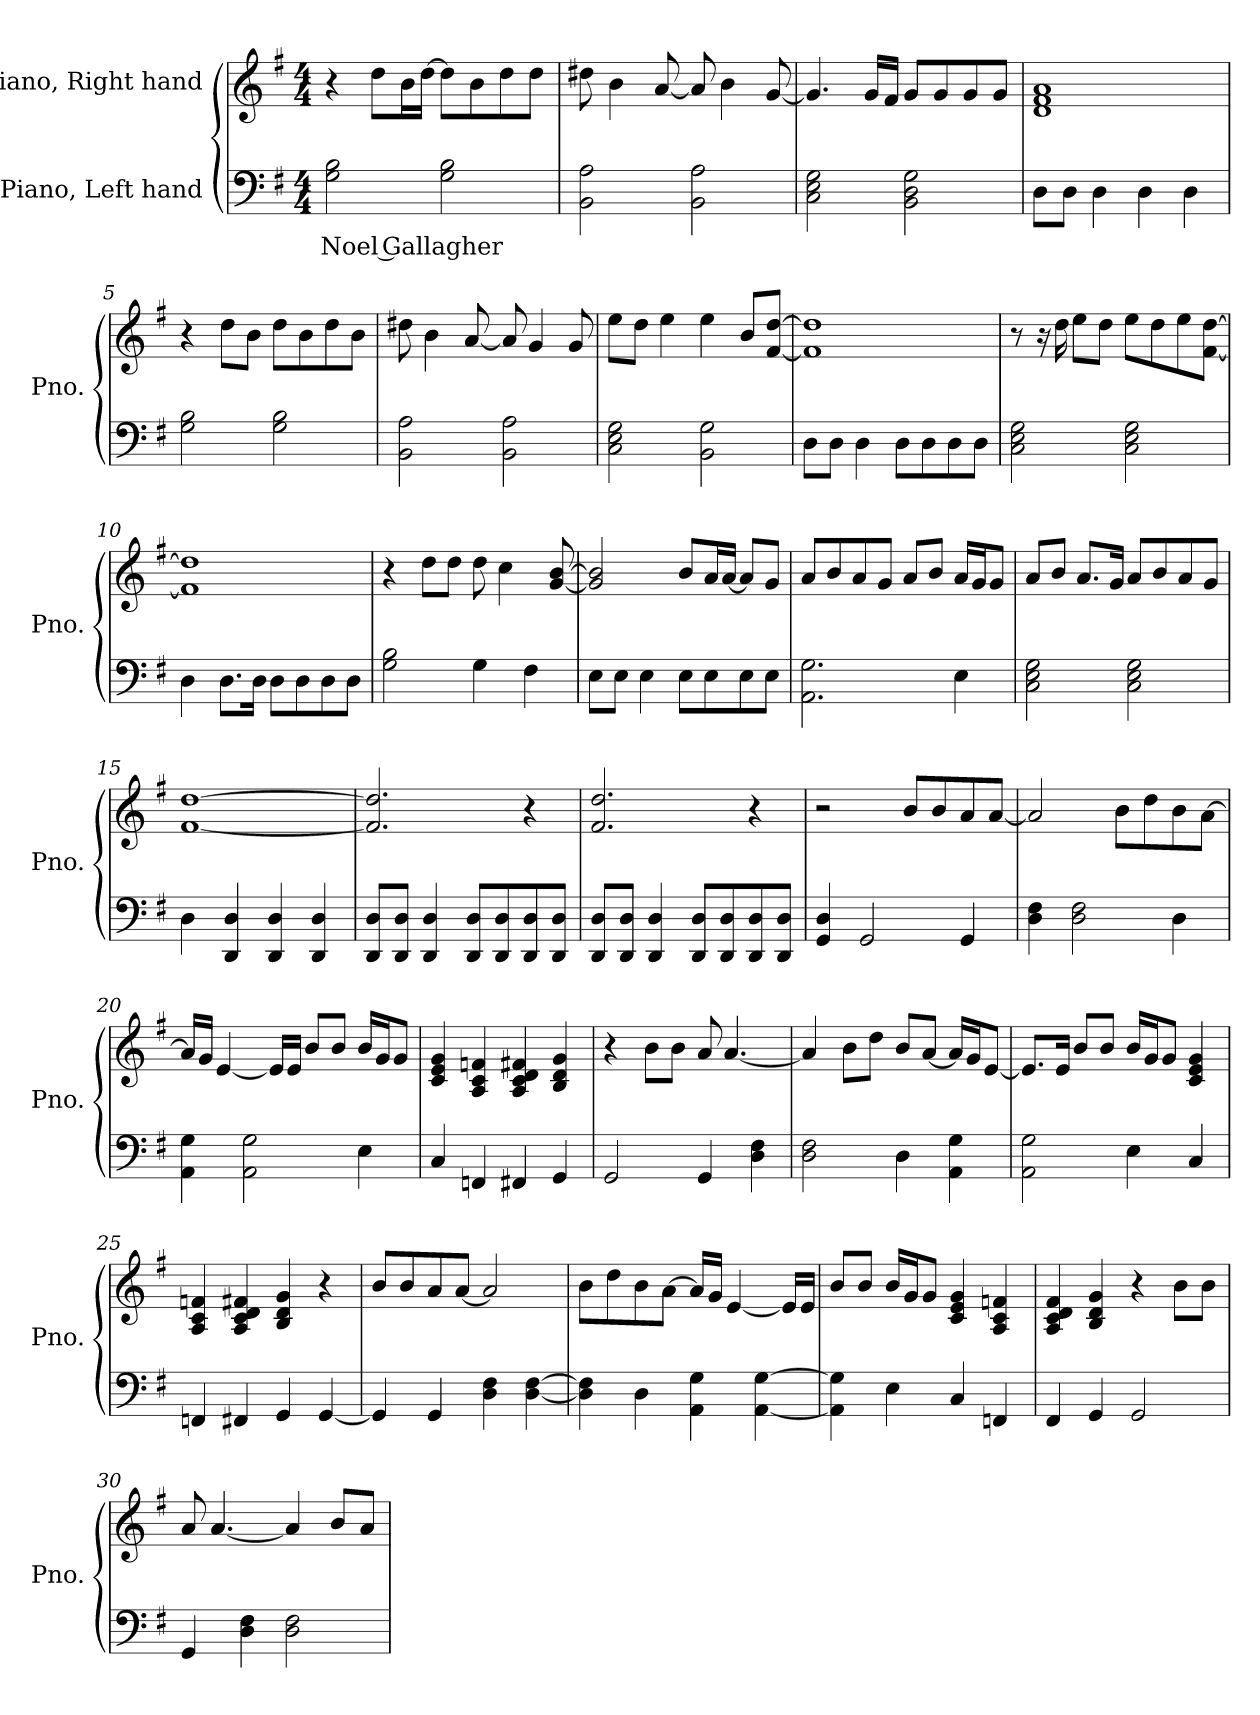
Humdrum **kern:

**kern	**text	**kern
*part2	*part2	*part1
*staff2	*staff2	*staff1
*I"Piano, Left hand	*	*I"Piano, Right hand
*I'Pno.	*	*I'Pno.
*clefF4	*	*clefG2
*k[f#]	*	*k[f#]
*M4/4	*	*M4/4
*MM120	*	*MM120
=1	=1	=1
!	!LO:LY:b	!
2G\ 2B\	Noel Gallagher	4r
.	.	8dd\L
.	.	16b\L
.	.	[16dd\JJ
2G\ 2B\	.	8dd\L]
.	.	8b\
.	.	8dd\
.	.	8dd\J
=2	=2	=2
2BB\ 2A\	.	8dd#X\
.	.	4b\
.	.	[8a/
2BB\ 2A\	.	8a/]
.	.	4b\
.	.	[8g/
=3	=3	=3
2C\ 2E\ 2G\	.	4.g/]
.	.	16g/LL
.	.	16f#/JJ
2BB\ 2D\ 2G\	.	8g/L
.	.	8g/
.	.	8g/
.	.	8g/J
=4	=4	=4
8D\L	.	1d 1f# 1a
8D\J	.	.
4D\	.	.
4D\	.	.
4D\	.	.
!!LO:LB:g=z
=5	=5	=5
2G\ 2B\	.	4r
.	.	8dd\L
.	.	8b\J
2G\ 2B\	.	8dd\L
.	.	8b\
.	.	8dd\
.	.	8b\J
=6	=6	=6
2BB\ 2A\	.	8dd#X\
.	.	4b\
.	.	[8a/
2BB\ 2A\	.	8a/]
.	.	4g/
.	.	8g/
=7	=7	=7
2C\ 2E\ 2G\	.	8ee\L
.	.	8dd\J
.	.	4ee\
2BB\ 2G\	.	4ee\
.	.	8b/L
.	.	[8f#/ [8dd/J
=8	=8	=8
8D\L	.	1f#] 1dd]
8D\J	.	.
4D\	.	.
8D\L	.	.
8D\	.	.
8D\	.	.
8D\J	.	.
=9	=9	=9
2C\ 2E\ 2G\	.	8r
.	.	16r
.	.	16dd\
.	.	8ee\L
.	.	8dd\J
2C\ 2E\ 2G\	.	8ee\L
.	.	8dd\
.	.	8ee\
.	.	[8f#\ [8dd\J
!!LO:LB:g=z
=10	=10	=10
4D\	.	1f#] 1dd]
8.D\L	.	.
16D\Jk	.	.
8D\L	.	.
8D\	.	.
8D\	.	.
8D\J	.	.
=11	=11	=11
2G\ 2B\	.	4r
.	.	8dd\L
.	.	8dd\J
4G\	.	8dd\
.	.	4cc\
4F#\	.	.
.	.	[8g/ [8b/
=12	=12	=12
8E\L	.	2g/] 2b/]
8E\J	.	.
4E\	.	.
8E\L	.	8b/L
8E\	.	16a/L
.	.	[16a/JJ
8E\	.	8a/L]
8E\J	.	8g/J
=13	=13	=13
2.AA\ 2.G\	.	8a/L
.	.	8b/
.	.	8a/
.	.	8g/J
.	.	8a/L
.	.	8b/J
4E\	.	16a/LL
.	.	16g/J
.	.	8g/J
=14	=14	=14
2C\ 2E\ 2G\	.	8a/L
.	.	8b/J
.	.	8.a/L
.	.	16g/Jk
2C\ 2E\ 2G\	.	8a/L
.	.	8b/
.	.	8a/
.	.	8g/J
!!LO:LB:g=z
=15	=15	=15
4D\	.	[1f# [1dd
4DD/ 4D/	.	.
4DD/ 4D/	.	.
4DD/ 4D/	.	.
=16	=16	=16
8DD/ 8D/L	.	2.f#/] 2.dd/]
8DD/ 8D/J	.	.
4DD/ 4D/	.	.
8DD/ 8D/L	.	.
8DD/ 8D/	.	.
8DD/ 8D/	.	4r
8DD/ 8D/J	.	.
=17	=17	=17
8DD/ 8D/L	.	2.f#/ 2.dd/
8DD/ 8D/J	.	.
4DD/ 4D/	.	.
8DD/ 8D/L	.	.
8DD/ 8D/	.	.
8DD/ 8D/	.	4r
8DD/ 8D/J	.	.
=18	=18	=18
4GG/ 4D/	.	2r
2GG/	.	.
.	.	8b/L
.	.	8b/
4GG/	.	8a/
.	.	[8a/J
=19	=19	=19
4D\ 4F#\	.	2a/]
2D\ 2F#\	.	.
.	.	8b\L
.	.	8dd\
4D\	.	8b\
.	.	[8a\J
!!LO:LB:g=z
=20	=20	=20
4AA\ 4G\	.	16a/LL]
.	.	16g/JJ
.	.	[4e/
2AA\ 2G\	.	.
.	.	16e/LL]
.	.	16e/JJ
.	.	8b/L
.	.	8b/J
4E\	.	16b/LL
.	.	16g/J
.	.	8g/J
=21	=21	=21
4C/	.	4c/ 4e/ 4g/
4FFn/	.	4A/ 4c/ 4fn/
4FF#X/	.	4A/ 4c/ 4d/ 4f#X/
4GG/	.	4B/ 4d/ 4g/
=22	=22	=22
2GG/	.	4r
.	.	8b\L
.	.	8b\J
4GG/	.	8a/
.	.	[4.a/
4D\ 4F#\	.	.
=23	=23	=23
2D\ 2F#\	.	4a/]
.	.	8b\L
.	.	8dd\J
4D\	.	8b/L
.	.	[8a/J
4AA\ 4G\	.	16a/LL]
.	.	16g/J
.	.	[8e/J
=24	=24	=24
2AA\ 2G\	.	8.e/L]
.	.	16e/Jk
.	.	8b/L
.	.	8b/J
4E\	.	16b/LL
.	.	16g/J
.	.	8g/J
4C/	.	4c/ 4e/ 4g/
!!LO:LB:g=z
=25	=25	=25
4FFn/	.	4A/ 4c/ 4fn/
4FF#X/	.	4A/ 4c/ 4d/ 4f#X/
4GG/	.	4B/ 4d/ 4g/
[4GG/	.	4r
=26	=26	=26
4GG/]	.	8b/L
.	.	8b/
4GG/	.	8a/
.	.	[8a/J
4D\ 4F#\	.	2a/]
[4D\ [4F#\	.	.
=27	=27	=27
4D\] 4F#\]	.	8b\L
.	.	8dd\
4D\	.	8b\
.	.	[8a\J
4AA\ 4G\	.	16a/LL]
.	.	16g/JJ
.	.	[4e/
[4AA\ [4G\	.	.
.	.	16e/LL]
.	.	16e/JJ
=28	=28	=28
4AA\] 4G\]	.	8b/L
.	.	8b/J
4E\	.	16b/LL
.	.	16g/J
.	.	8g/J
4C/	.	4c/ 4e/ 4g/
4FFn/	.	4A/ 4c/ 4fn/
=29	=29	=29
4FF#/	.	4A/ 4c/ 4d/ 4f#/
4GG/	.	4B/ 4d/ 4g/
2GG/	.	4r
.	.	8b\L
.	.	8b\J
!!LO:PB:g=z
=30	=30	=30
4GG/	.	8a/
.	.	[4.a/
4D\ 4F#\	.	.
2D\ 2F#\	.	4a/]
.	.	8b/L
.	.	8a/J
=	=	=
*-	*-	*-
